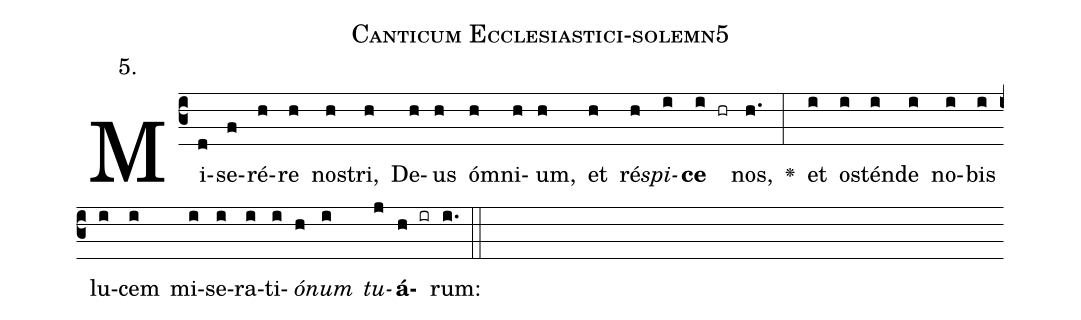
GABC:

name: Canticum Ecclesiastici-solemn5;
annotation: 5.;
%%
(c3)Mi(d)se(f)ré(h)re(h) no(h)stri,(h) De(h)us(h) óm(h)ni(h)um,(h) et(h) ré(h)<i>spi</i>(i)<b>ce</b>(i hr) nos,(h.) <v>\greheightstar</v>(:) et(i) o(i)stén(i)de(i) no(i)bis(i) lu(i)cem(i) mi(i)se(i)ra(i)ti(i)<i>ó</i>(h)<i>num</i>(i) <i>tu</i>(j)<b>á</b>(h ir)rum:(i.) (::)


%E(i) u(h) o(i) u(j) a(h) e.(i.) (::)
